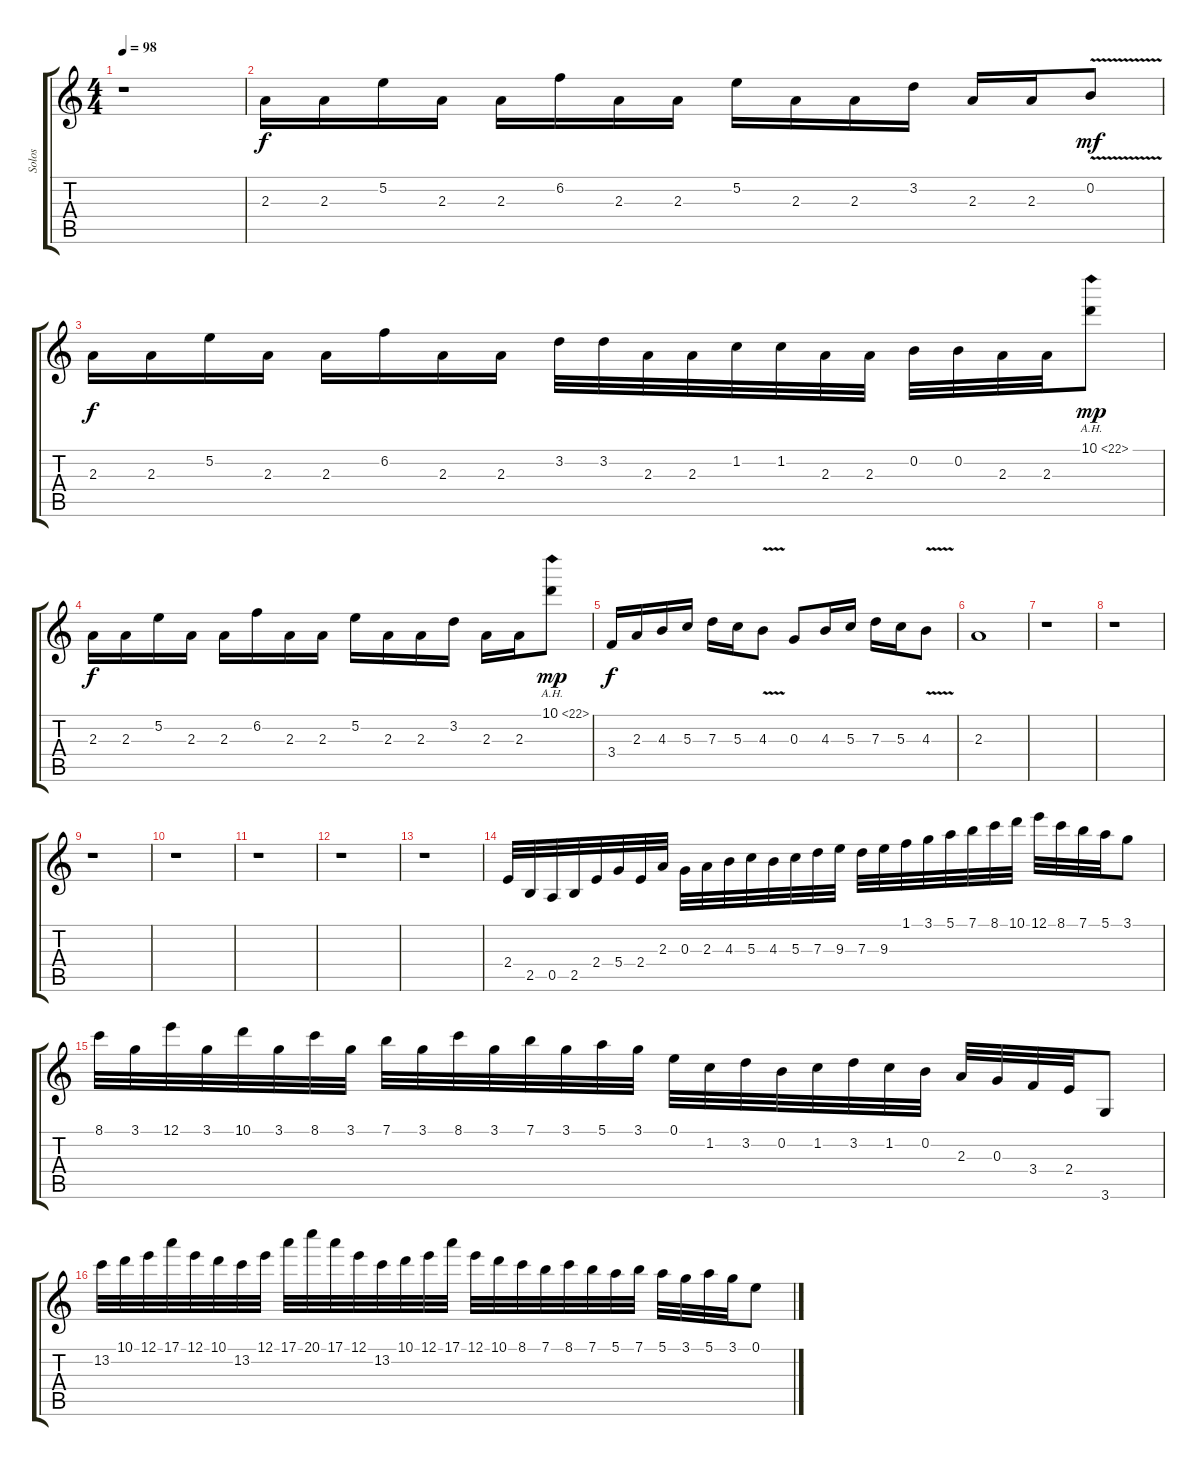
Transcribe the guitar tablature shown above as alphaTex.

\track ("Solos" "Solos") {instrument distortionguitar}
\staff {score tabs}
\tuning (E4 B3 G3 D3 A2 E2) {hide}
\ts (4 4)
\tempo 98
\clef g2
\ks c
r.1{dy f} |
2.3.16{balance 11} 2.3.16 5.2.16 2.3.16 2.3.16 6.2.16 2.3.16 2.3.16 5.2.16 2.3.16 2.3.16 3.2.16 2.3.16 2.3.16 0.2{v}.8{dy mf} |
2.3.16{dy f} 2.3.16 5.2.16 2.3.16 2.3.16 6.2.16 2.3.16 2.3.16 3.2.32 3.2.32 2.3.32 2.3.32 1.2.32 1.2.32 2.3.32 2.3.32 0.2.32 0.2.32 2.3.32 2.3.32 10.1{ah 12}.8{dy mp} |
2.3.16{dy f} 2.3.16 5.2.16 2.3.16 2.3.16 6.2.16 2.3.16 2.3.16 5.2.16 2.3.16 2.3.16 3.2.16 2.3.16 2.3.16 10.1{ah 12}.8{dy mp} |
3.4.16{dy f} 2.3.16 4.3.16 5.3.16 7.3.16 5.3.16 4.3{v}.8 0.3.8 4.3.16 5.3.16 7.3.16 5.3.16 4.3{v}.8 |
2.3.1 |
r.1 |
r.1 |
r.1 |
r.1 |
r.1 |
r.1 |
r.1 |
2.4.32{balance 8} 2.5.32 0.5.32 2.5.32 2.4.32 5.4.32 2.4.32 2.3.32 0.3.32 2.3.32 4.3.32 5.3.32 4.3.32 5.3.32 7.3.32 9.3.32 7.3.32 9.3.32 1.1.32 3.1.32 5.1.32 7.1.32 8.1.32 10.1.32 12.1.32 8.1.32 7.1.32 5.1.32 3.1.8 |
8.1.32 3.1.32 12.1.32 3.1.32 10.1.32 3.1.32 8.1.32 3.1.32 7.1.32 3.1.32 8.1.32 3.1.32 7.1.32 3.1.32 5.1.32 3.1.32 0.1.32 1.2.32 3.2.32 0.2.32 1.2.32 3.2.32 1.2.32 0.2.32 2.3.32 0.3.32 3.4.32 2.4.32 3.6.8 |
13.2.32{instrument overdrivenguitar} 10.1.32 12.1.32 17.1.32 12.1.32 10.1.32 13.2.32 12.1.32 17.1.32 20.1.32 17.1.32 12.1.32 13.2.32 10.1.32 12.1.32 17.1.32 12.1.32 10.1.32 8.1.32 7.1.32 8.1.32 7.1.32 5.1.32 7.1.32 5.1.32 3.1.32 5.1.32 3.1.32 0.1.8
